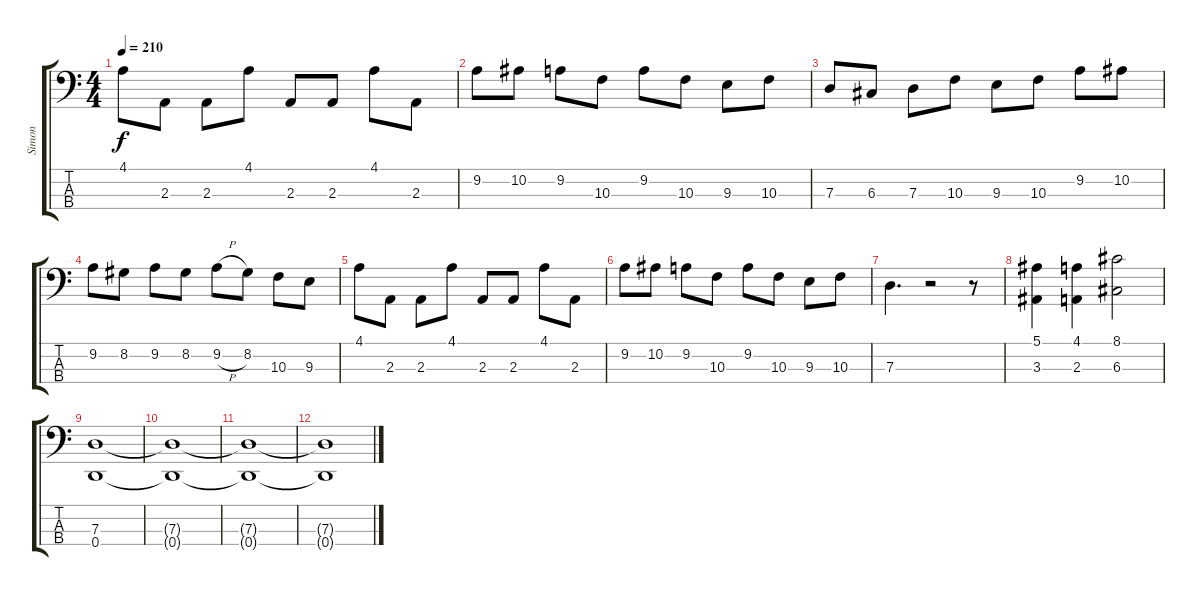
\track ("Simon" "Simon") {instrument electricbassfinger}
\staff {score tabs}
\tuning (F2 C2 G1 D1) {hide}
\ts (4 4)
\tempo 210
\clef f4
\ks c
4.1.8{dy f} 2.3.8 2.3.8 4.1.8 2.3.8 2.3.8 4.1.8 2.3.8 |
9.2.8 10.2.8 9.2.8 10.3.8 9.2.8 10.3.8 9.3.8 10.3.8 |
7.3.8 6.3.8 7.3.8 10.3.8 9.3.8 10.3.8 9.2.8 10.2.8 |
9.2.8 8.2.8 9.2.8 8.2.8 9.2{h}.8 8.2.8 10.3.8 9.3.8 |
4.1.8 2.3.8 2.3.8 4.1.8 2.3.8 2.3.8 4.1.8 2.3.8 |
9.2.8 10.2.8 9.2.8 10.3.8 9.2.8 10.3.8 9.3.8 10.3.8 |
7.3.4{d} r.2 r.8 |
(5.1 3.3).4 (4.1 2.3).4 (8.1 6.3).2 |
(7.3 0.4).1 |
(7.3{t} 0.4{t}).1 |
(7.3{t} 0.4{t}).1 |
(7.3{t} 0.4{t}).1
